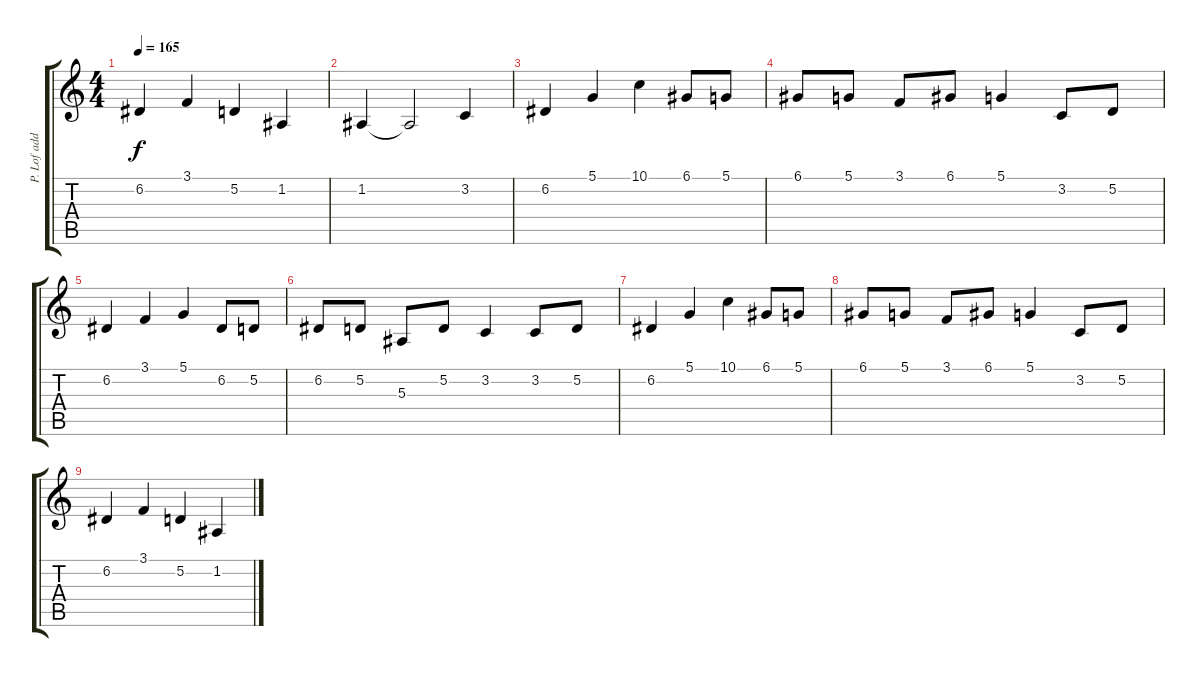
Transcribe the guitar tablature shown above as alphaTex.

\track ("P. Lof addition" "P. Lof add") {instrument stringensemble1}
\staff {score tabs}
\tuning (D4 A3 F3 C3 G2 D2) {hide}
\ts (4 4)
\tempo 165
\clef g2
\ks c
6.2.4{dy f} 3.1.4 5.2.4 1.2.4 |
1.2.4 1.2{t}.2 3.2.4 |
6.2.4 5.1.4 10.1.4 6.1.8 5.1.8 |
6.1.8 5.1.8 3.1.8 6.1.8 5.1.4 3.2.8 5.2.8 |
6.2.4 3.1.4 5.1.4 6.2.8 5.2.8 |
6.2.8 5.2.8 5.3.8 5.2.8 3.2.4 3.2.8 5.2.8 |
6.2.4 5.1.4 10.1.4 6.1.8 5.1.8 |
6.1.8 5.1.8 3.1.8 6.1.8 5.1.4 3.2.8 5.2.8 |
6.2.4 3.1.4 5.2.4 1.2.4
